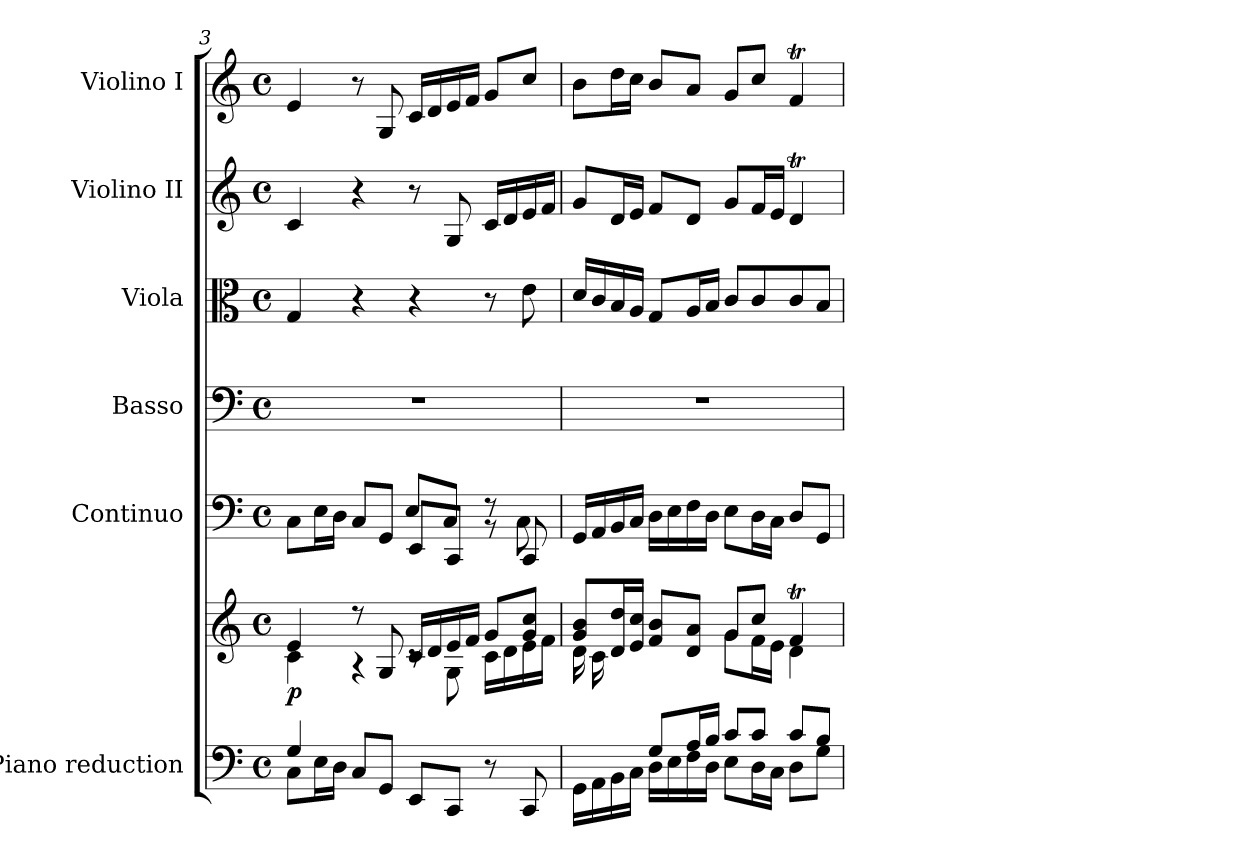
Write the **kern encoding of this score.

**kern	**kern	**dynam	**kern	**dynam	**kern	**kern	**dynam	**kern	**dynam	**kern	**dynam
*part6	*part6	*part6	*part5	*part5	*part4	*part3	*part3	*part2	*part2	*part1	*part1
*staff7	*staff6	*staff6/7	*staff5	*staff5	*staff4	*staff3	*staff3	*staff2	*staff2	*staff1	*staff1
*I"Piano reduction	*	*	*I"Continuo	*	*I"Basso	*I"Viola	*	*I"Violino II	*	*I"Violino I	*
*I'Pno	*	*	*	*	*	*I'Vla	*	*I'Vln	*	*I'Vln	*
*clefF4	*clefG2	*	*clefF4	*	*clefF4	*clefC3	*	*clefG2	*	*clefG2	*
*k[]	*k[]	*	*k[]	*	*k[]	*k[]	*	*k[]	*	*k[]	*
*M4/4	*M4/4	*	*M4/4	*	*M4/4	*M4/4	*	*M4/4	*	*M4/4	*
*met(c)	*met(c)	*	*met(c)	*	*met(c)	*met(c)	*	*met(c)	*	*met(c)	*
=3	=3	=3	=3	=3	=3	=3	=3	=3	=3	=3	=3
*^	*^	*	*^	*	*	*	*	*	*	*	*
!	!	!	!	!LO:DY:b	!	!	!	!	!	!	!	!	!	!
4G/	8C\L	4e/	4c\	p	8C\L	2ryy	.	1r	4G/	.	4c/	.	4e/	.
!	!	!	!	!	!	!	!LO:DY:a	!	!	!	!	!	!	!
.	16E\L	.	.	.	16E\L	.	other-dynamics	.	.	.	.	.	.	.
.	16D\JJ	.	.	.	16D\JJ	.	.	.	.	.	.	.	.	.
8C/L	4ryy	8r	4rA	.	8C/L	.	.	.	4r	.	4r	.	8r	.
!	!	!	!	!	!	!	!	!	!	!	!	!	!	!LO:DY:b
8GG/J	.	8G/	.	.	8GG/J	.	.	.	.	.	.	.	8G/	other-dynamics
8EE/L	2ryy	16c/LL	8rc	.	8EE/L	8E!/L	.	.	4r	.	8r	.	16c/LL	.
.	.	16d/	.	.	.	.	.	.	.	.	.	.	16d/	.
!	!	!	!	!	!	!	!	!	!	!	!	!LO:DY:b	!	!
8CC/J	.	16e/	8G\	.	8CC/J	8C!/J	.	.	.	.	8G/	other-dynamics	16e/	.
.	.	16f/JJ	.	.	.	.	.	.	.	.	.	.	16f/JJ	.
8r	.	8g/L	16c\LL	.	8r	8r	.	.	8r	.	16c/LL	.	8g/L	.
.	.	.	16d\	.	.	.	.	.	.	.	16d/	.	.	.
!	!	!	!	!	!	!	!	!	!	!LO:DY:b	!	!	!	!
8CC/	.	8g/ 8cc/J	16e\	.	8CC/	8C!\	.	.	8e\	other-dynamics	16e/	.	8cc/J	.
.	.	.	16f\JJ	.	.	.	.	.	.	.	16f/JJ	.	.	.
*	*	*	*	*	*v	*v	*	*	*	*	*	*	*	*
=4	=4	=4	=4	=4	=4	=4	=4	=4	=4	=4	=4	=4	=4
*	*	*	*^	*	*	*	*	*	*	*	*	*	*
8ryy	16GG\LL	8g/ 8b/L	2ryy	16d\LL	.	16GG/LL	.	1r	16d/LL	.	8g/L	.	8b\L	.
.	16AA\	.	.	16c\	.	16AA/	.	.	16c/	.	.	.	.	.
16B/	16BB\	16d/ 16dd/L	.	2..ryy	.	16BB/	.	.	16B/	.	16d/L	.	16dd\L	.
16A/JJ	16C\JJ	16e/ 16cc/JJ	.	.	.	16C/JJ	.	.	16A/JJ	.	16e/JJ	.	16cc\JJ	.
8G/L	16D\LL	8f/ 8b/L	.	.	.	16D\LL	.	.	8G/L	.	8f/L	.	8b/L	.
.	16E\	.	.	.	.	16E\	.	.	.	.	.	.	.	.
16A/L	16F\	8d/ 8a/J	.	.	.	16F\	.	.	16A/L	.	8d/J	.	8a/J	.
16B/JJ	16D\JJ	.	.	.	.	16D\JJ	.	.	16B/JJ	.	.	.	.	.
8c/L	8E\L	8g/L	8g\L	.	.	8E\L	.	.	8c/L	.	8g/L	.	8g/L	.
8c/J	16D\L	8cc/J	16f\L	.	.	16D\L	.	.	8c/	.	16f/L	.	8cc/J	.
.	16C\JJ	.	16e\JJ	.	.	16C\JJ	.	.	.	.	16e/JJ	.	.	.
8c/L	8D\L	4fT/	4d\	.	.	8D/L	.	.	8c/	.	4dT/	.	4fT/	.
8B/J	8G\J	.	.	.	.	8GG/J	.	.	8B/J	.	.	.	.	.
*v	*v	*	*	*	*	*	*	*	*	*	*	*	*	*
*	*v	*v	*v	*	*	*	*	*	*	*	*	*	*
=	=	=	=	=	=	=	=	=	=	=	=
*-	*-	*-	*-	*-	*-	*-	*-	*-	*-	*-	*-
